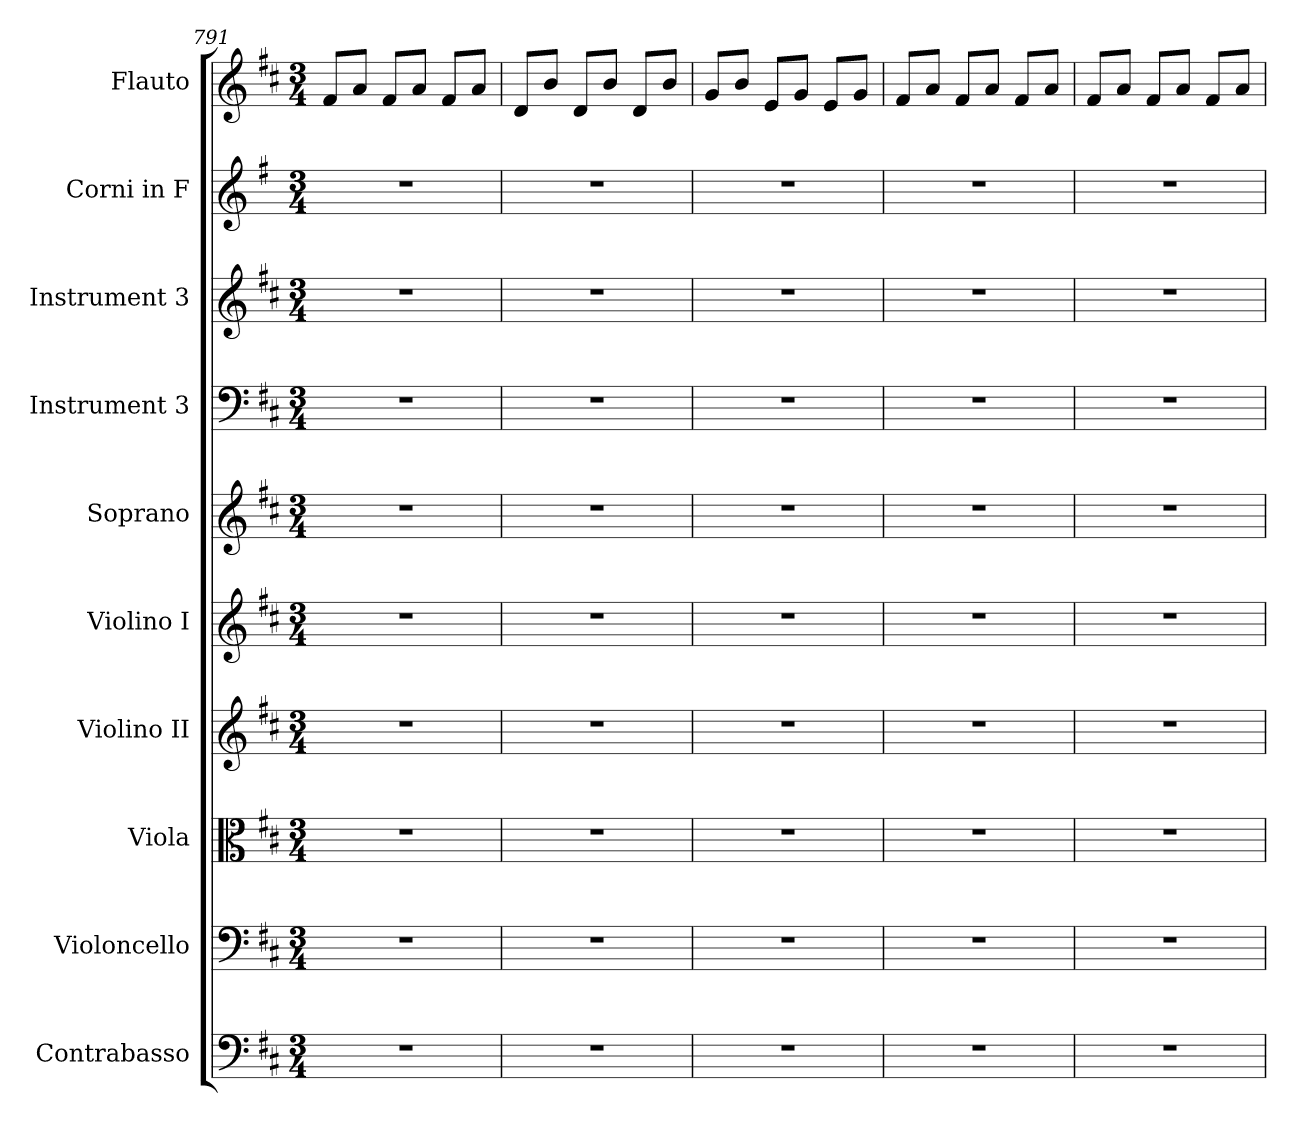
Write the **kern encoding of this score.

**kern	**kern	**kern	**kern	**kern	**kern	**kern	**kern	**kern	**kern
*part10	*part9	*part8	*part7	*part6	*part5	*part4	*part3	*part2	*part1
*staff10	*staff9	*staff8	*staff7	*staff6	*staff5	*staff4	*staff3	*staff2	*staff1
*I"Contrabasso	*I"Violoncello	*I"Viola	*I"Violino II	*I"Violino I	*I"Soprano	*I"Instrument 3	*I"Instrument 3	*I"Corni in F	*I"Flauto
*I'Cb.	*I'Vc.	*I'Vla.	*I'Vln. II	*I'Vln. I	*I'S	*	*	*I'Cor.	*I'Fl.
*clefF4	*clefF4	*clefC3	*clefG2	*clefG2	*clefG2	*clefF4	*clefG2	*clefG2	*clefG2
*ITrd1c2	*ITrd1c2	*ITrd1c2	*ITrd1c2	*ITrd1c2	*ITrd1c2	*ITrd1c2	*ITrd1c2	*ITrd4c7	*ITrd1c2
*k[]	*k[]	*k[]	*k[]	*k[]	*k[]	*k[]	*k[]	*k[]	*k[]
*C:	*C:	*C:	*C:	*C:	*C:	*C:	*C:	*C:	*C:
*M3/4	*M3/4	*M3/4	*M3/4	*M3/4	*M3/4	*M3/4	*M3/4	*M3/4	*M3/4
=791	=791	=791	=791	=791	=791	=791	=791	=791	=791
2.r	2.r	2.r	2.r	2.r	2.r	2.r	2.r	2.r	8e/L
.	.	.	.	.	.	.	.	.	8g/J
.	.	.	.	.	.	.	.	.	8e/L
.	.	.	.	.	.	.	.	.	8g/J
.	.	.	.	.	.	.	.	.	8e/L
.	.	.	.	.	.	.	.	.	8g/J
=792	=792	=792	=792	=792	=792	=792	=792	=792	=792
2.r	2.r	2.r	2.r	2.r	2.r	2.r	2.r	2.r	8c/L
.	.	.	.	.	.	.	.	.	8a/J
.	.	.	.	.	.	.	.	.	8c/L
.	.	.	.	.	.	.	.	.	8a/J
.	.	.	.	.	.	.	.	.	8c/L
.	.	.	.	.	.	.	.	.	8a/J
=793	=793	=793	=793	=793	=793	=793	=793	=793	=793
2.r	2.r	2.r	2.r	2.r	2.r	2.r	2.r	2.r	8f/L
.	.	.	.	.	.	.	.	.	8a/J
.	.	.	.	.	.	.	.	.	8d/L
.	.	.	.	.	.	.	.	.	8f/J
.	.	.	.	.	.	.	.	.	8d/L
.	.	.	.	.	.	.	.	.	8f/J
!!LO:LB:g=z
=794	=794	=794	=794	=794	=794	=794	=794	=794	=794
2.r	2.r	2.r	2.r	2.r	2.r	2.r	2.r	2.r	8e/L
.	.	.	.	.	.	.	.	.	8g/J
.	.	.	.	.	.	.	.	.	8e/L
.	.	.	.	.	.	.	.	.	8g/J
.	.	.	.	.	.	.	.	.	8e/L
.	.	.	.	.	.	.	.	.	8g/J
=795	=795	=795	=795	=795	=795	=795	=795	=795	=795
2.r	2.r	2.r	2.r	2.r	2.r	2.r	2.r	2.r	8e/L
.	.	.	.	.	.	.	.	.	8g/J
.	.	.	.	.	.	.	.	.	8e/L
.	.	.	.	.	.	.	.	.	8g/J
.	.	.	.	.	.	.	.	.	8e/L
.	.	.	.	.	.	.	.	.	8g/J
=	=	=	=	=	=	=	=	=	=
*-	*-	*-	*-	*-	*-	*-	*-	*-	*-
